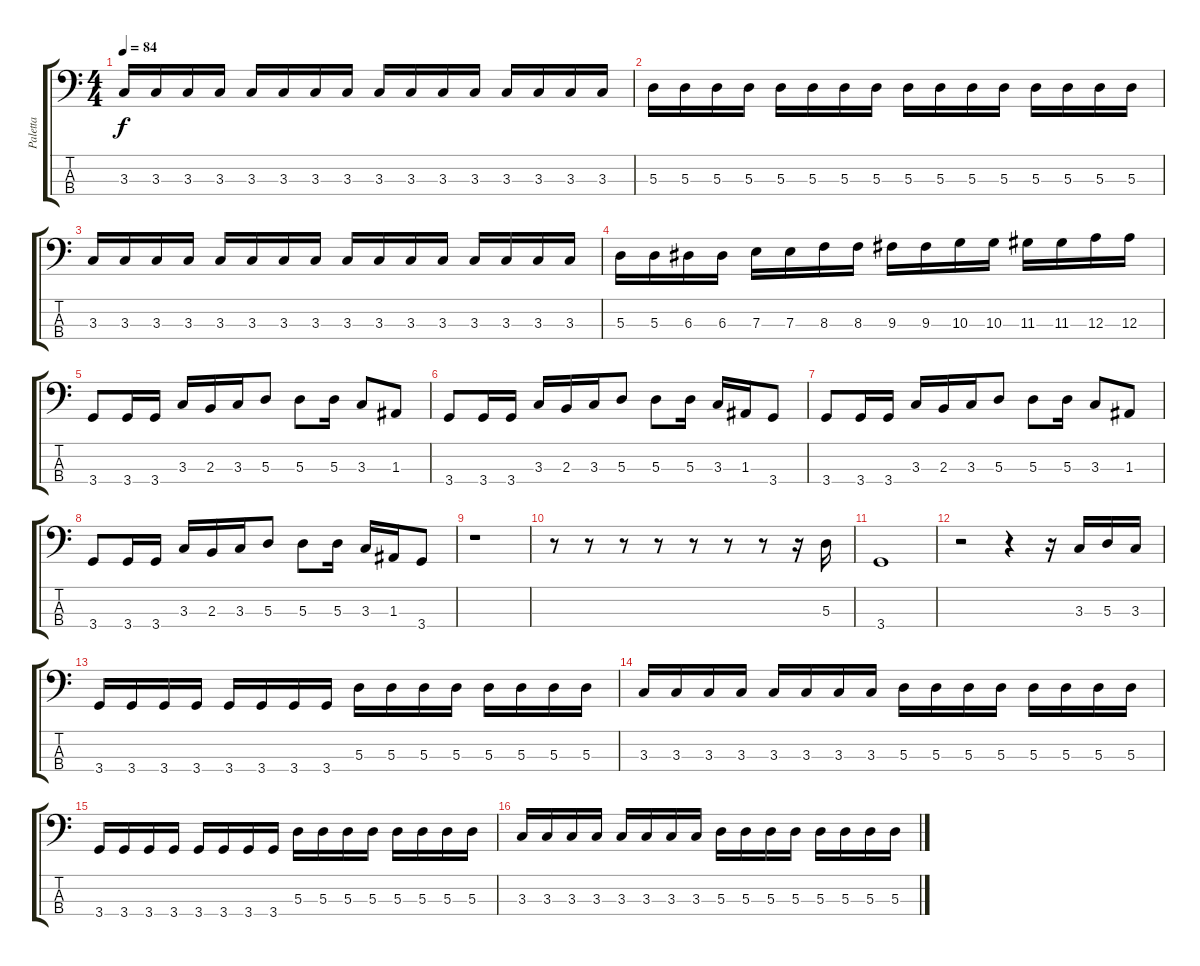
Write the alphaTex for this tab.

\track ("Paletta" "Paletta") {instrument electricbasspick}
\staff {score tabs}
\tuning (G2 D2 A1 E1) {hide}
\ts (4 4)
\tempo 84
\clef f4
\ks c
3.3.16{dy f} 3.3.16 3.3.16 3.3.16 3.3.16 3.3.16 3.3.16 3.3.16 3.3.16 3.3.16 3.3.16 3.3.16 3.3.16 3.3.16 3.3.16 3.3.16 |
5.3.16 5.3.16 5.3.16 5.3.16 5.3.16 5.3.16 5.3.16 5.3.16 5.3.16 5.3.16 5.3.16 5.3.16 5.3.16 5.3.16 5.3.16 5.3.16 |
3.3.16 3.3.16 3.3.16 3.3.16 3.3.16 3.3.16 3.3.16 3.3.16 3.3.16 3.3.16 3.3.16 3.3.16 3.3.16 3.3.16 3.3.16 3.3.16 |
5.3.16 5.3.16 6.3.16 6.3.16 7.3.16 7.3.16 8.3.16 8.3.16 9.3.16 9.3.16 10.3.16 10.3.16 11.3.16 11.3.16 12.3.16 12.3.16 |
3.4.8 3.4.16 3.4.16 3.3.16 2.3.16 3.3.16 5.3.8 5.3.8 5.3.16 3.3.8 1.3.8 |
3.4.8 3.4.16 3.4.16 3.3.16 2.3.16 3.3.16 5.3.8 5.3.8 5.3.16 3.3.16 1.3.16 3.4.8 |
3.4.8 3.4.16 3.4.16 3.3.16 2.3.16 3.3.16 5.3.8 5.3.8 5.3.16 3.3.8 1.3.8 |
3.4.8 3.4.16 3.4.16 3.3.16 2.3.16 3.3.16 5.3.8 5.3.8 5.3.16 3.3.16 1.3.16 3.4.8 |
r.1 |
r.8 r.8 r.8 r.8 r.8 r.8 r.8 r.16 5.3.16 |
3.4.1 |
r.2 r.4 r.16 3.3.16 5.3.16 3.3.16 |
3.4.16 3.4.16 3.4.16 3.4.16 3.4.16 3.4.16 3.4.16 3.4.16 5.3.16 5.3.16 5.3.16 5.3.16 5.3.16 5.3.16 5.3.16 5.3.16 |
3.3.16 3.3.16 3.3.16 3.3.16 3.3.16 3.3.16 3.3.16 3.3.16 5.3.16 5.3.16 5.3.16 5.3.16 5.3.16 5.3.16 5.3.16 5.3.16 |
3.4.16 3.4.16 3.4.16 3.4.16 3.4.16 3.4.16 3.4.16 3.4.16 5.3.16 5.3.16 5.3.16 5.3.16 5.3.16 5.3.16 5.3.16 5.3.16 |
3.3.16 3.3.16 3.3.16 3.3.16 3.3.16 3.3.16 3.3.16 3.3.16 5.3.16 5.3.16 5.3.16 5.3.16 5.3.16 5.3.16 5.3.16 5.3.16
